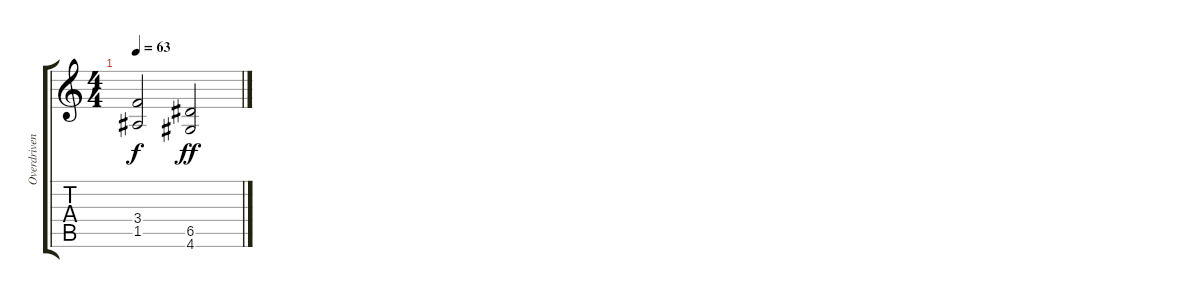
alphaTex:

\track ("Overdriven Guitar" "Overdriven") {instrument overdrivenguitar}
\staff {score tabs}
\tuning (E4 B3 G3 D3 A2 E2) {hide}
\ts (4 4)
\tempo 63
\clef g2
\ks c
(3.4 1.5).2{dy f} (6.5 4.6).2{dy ff}
